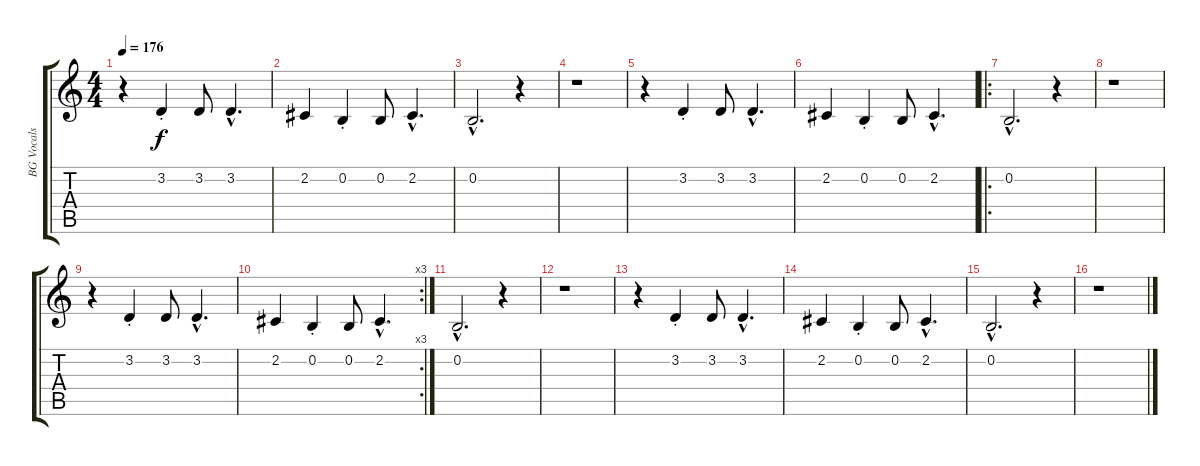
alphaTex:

\track ("BG Vocals" "BG Vocals") {instrument lead5charang}
\staff {score tabs}
\tuning (E4 B3 G3 D3 A2 E2) {hide}
\ts (4 4)
\tempo 176
\clef g2
\ks c
r.4{dy f instrument lead5charang} 3.2{st}.4 3.2.8 3.2{hac}.4{d} |
2.2.4 0.2{st}.4 0.2.8 2.2{hac}.4{d} |
0.2{hac}.2{d} r.4 |
r.1 |
r.4 3.2{st}.4 3.2.8 3.2{hac}.4{d} |
2.2.4 0.2{st}.4 0.2.8 2.2{hac}.4{d} |
\ro
0.2{hac}.2{d} r.4 |
r.1 |
r.4 3.2{st}.4 3.2.8 3.2{hac}.4{d} |
\rc 3
2.2.4 0.2{st}.4 0.2.8 2.2{hac}.4{d} |
0.2{hac}.2{d} r.4 |
r.1 |
r.4 3.2{st}.4 3.2.8 3.2{hac}.4{d} |
2.2.4 0.2{st}.4 0.2.8 2.2{hac}.4{d} |
0.2{hac}.2{d} r.4 |
r.1
